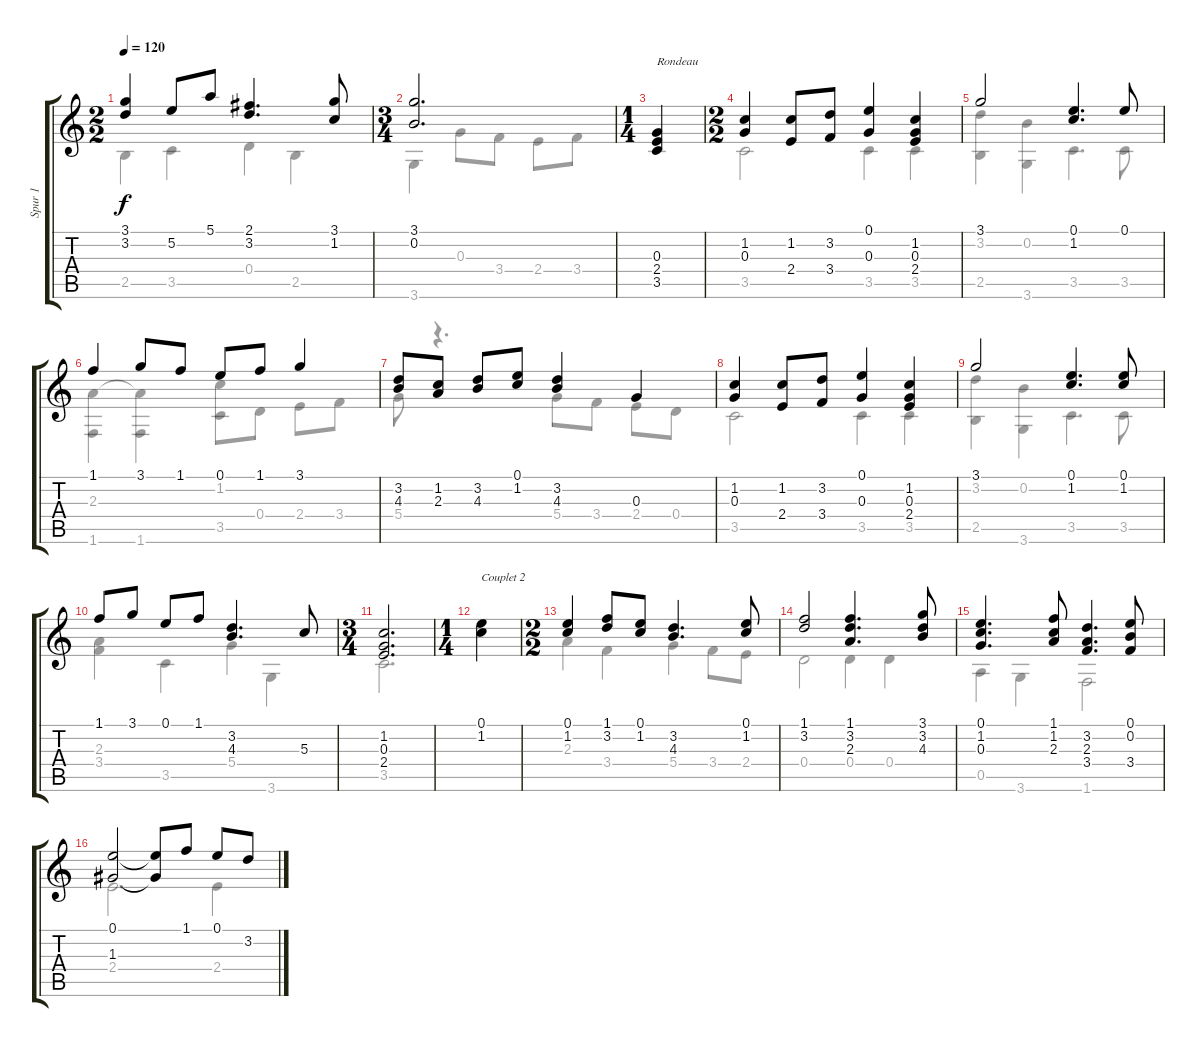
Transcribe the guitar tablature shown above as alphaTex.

\track ("Spur 1" "Spur 1") {instrument acousticguitarnylon}
\staff {score tabs}
\tuning (E4 B3 G3 D3 A2 E2) {hide}
\voice
\ts (2 2)
\tempo 120
\clef g2
\ks c
(3.1 3.2).4{dy f} 5.2.8 5.1.8 (2.1 3.2).4{d} (3.1 1.2).8 |
\ts (3 4)
(3.1 0.2).2{d} |
\ts (1 4)
(0.3 2.4 3.5).4{txt "Rondeau"} |
\ts (2 2)
(1.2 0.3).4 (1.2 2.4).8 (3.2 3.4).8 (0.1 0.3).4 (1.2 0.3 2.4).4 |
3.1.2 (0.1 1.2).4{d} 0.1.8 |
1.1.4 3.1.8 1.1.8 0.1.8 1.1.8 3.1.4 |
(3.2 4.3).8 (1.2 2.3).8 (3.2 4.3).8 (0.1 1.2).8 (3.2 4.3).4 0.3.4 |
(1.2 0.3).4 (1.2 2.4).8 (3.2 3.4).8 (0.1 0.3).4 (1.2 0.3 2.4).4 |
3.1.2 (0.1 1.2).4{d} (0.1 1.2).8 |
1.1.8 3.1.8 0.1.8 1.1.8 (3.2 4.3).4{d} 5.3.8 |
\ts (3 4)
(1.2 0.3 2.4).2{d} |
\ts (1 4)
(0.1 1.2).4{txt "Couplet 2"} |
\ts (2 2)
(0.1 1.2).4 (1.1 3.2).8 (0.1 1.2).8 (3.2 4.3).4{d} (0.1 1.2).8 |
(1.1 3.2).2 (1.1 3.2 2.3).4{d} (3.1 3.2 4.3).8 |
(0.1 1.2 0.3).4{d} (1.1 1.2 2.3).8 (3.2 2.3 3.4).4{d} (0.1 0.2 3.4).8 |
(0.1 1.3).2 (0.1{t} 1.3{t}).8 1.1.8 0.1.8 3.2.8
\voice
\clef g2
\ottava regular
\simile none
\ks c
2.5.4{dy f} 3.5.4 0.4.4 2.5.4 |
3.6.4 0.3.8 3.4.8 2.4.8 3.4.8 |
|
3.5.2 3.5.4 3.5.4 |
(3.2 2.5).4 (0.2 3.6).4 3.5.4{d} 3.5.8 |
(2.3 1.6).4 (2.3{t} 1.6).4 (1.2 3.5).8 0.4.8 2.4.8 3.4.8 |
5.4.8 r.4{d} 5.4.8 3.4.8 2.4.8 0.4.8 |
3.5.2 3.5.4 3.5.4 |
(3.2 2.5).4 (0.2 3.6).4 3.5.4{d} 3.5.8 |
(2.3 3.4).4 3.5.4 5.4.4 3.6.4 |
3.5.2{d} |
|
2.3.4 3.4.4 5.4.4 3.4.8 2.4.8 |
0.4.2 0.4.4 0.4.4 |
0.5.4 3.6.4 1.6.2 |
2.4.2{d} 2.4.4
